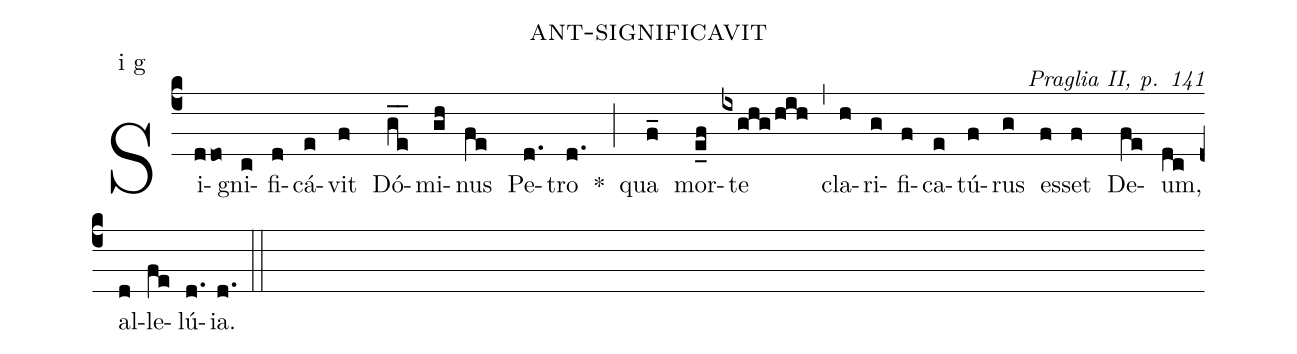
name: ant-significavit;
commentary: Praglia II, p. 141;
annotation: i g;
%%
(c4) Si(ddo)gni(c)fi(d)cá(e)vit(f) Dó(g_e_)mi(gh)nus(fe) Pe(d.)tro(d.) *(;) qua(f_) mor(e_f)te(ixghg/hih) (,) cla(h)ri(g)fi(f)ca(e)tú(f)rus(g) es(f)set(f) De(fe)um,(dc) al(d)le(fe)lú(d.)ia.(d.) (::)
